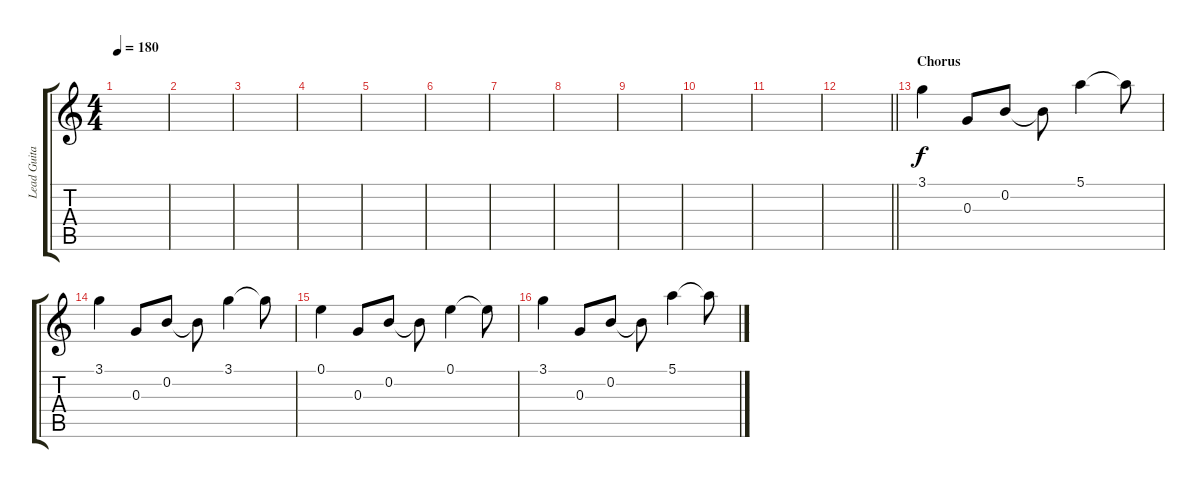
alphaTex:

\track ("Lead Guitar" "Lead Guita") {instrument acousticguitarsteel}
\staff {score tabs}
\tuning (E4 B3 G3 D3 A2 E2) {hide}
\ts (4 4)
\tempo 180
\clef g2
\ks c
|
|
|
|
|
|
|
|
|
|
|
\barLineRight lightlight
|
\section ("" "Chorus")
3.1.4{volume 7 instrument banjo} 0.3.8 0.2.8 0.2{t}.8 5.1.4 5.1{t}.8 |
3.1.4 0.3.8 0.2.8 0.2{t}.8 3.1.4 3.1{t}.8 |
0.1.4 0.3.8 0.2.8 0.2{t}.8 0.1.4 0.1{t}.8 |
3.1.4 0.3.8 0.2.8 0.2{t}.8 5.1.4 5.1{t}.8
